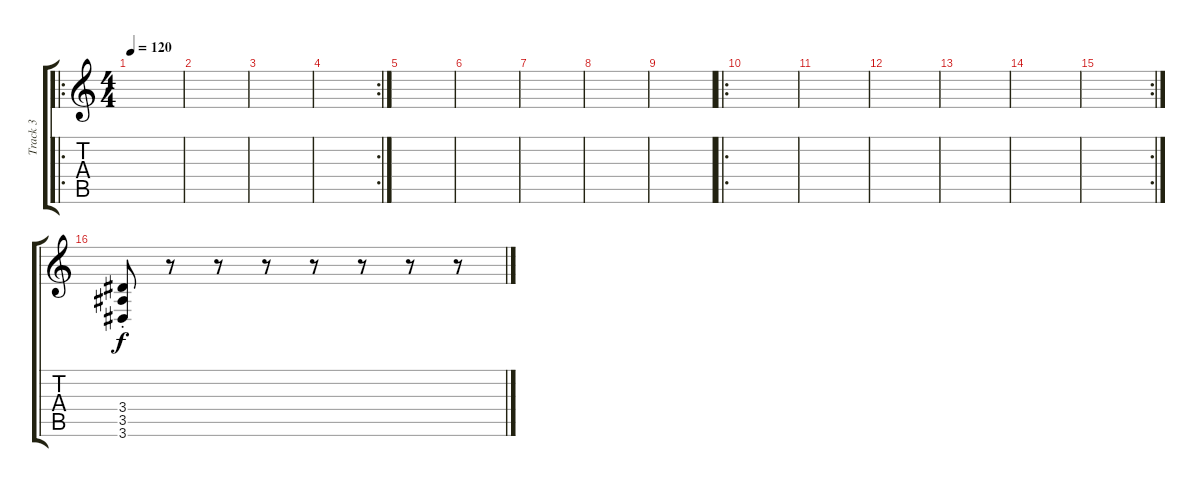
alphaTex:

\track ("Track 3" "Track 3") {instrument distortionguitar}
\staff {score tabs}
\tuning (D4 A3 F3 C3 G2 C2) {hide}
\ro
\ts (4 4)
\tempo 120
\clef g2
\ks c
|
|
|
\rc 2
|
|
|
|
|
|
\ro
|
|
|
|
|
\rc 2
|
(3.4 3.5 3.6{st}).8 r.8 r.8 r.8 r.8 r.8 r.8 r.8
